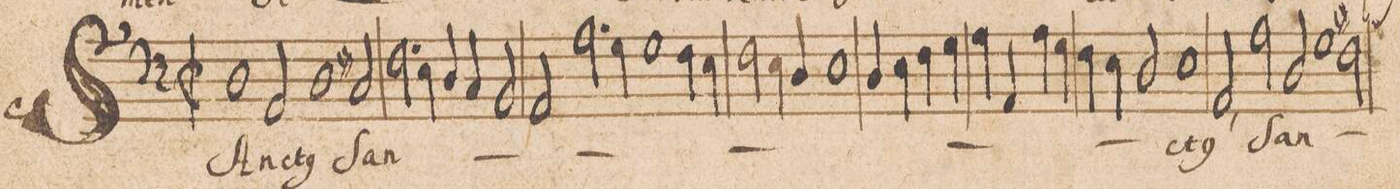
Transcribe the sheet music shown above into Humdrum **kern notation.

**kern	**text
*I"BASSVS.	*
*clefF4	*
*k[]	*
*met(C|)	*
*M2/1	*
1D	San-
2AA/	.
1D\	-ct(us)
=2-	=2-
2C#X/	San-
*2\right	*
2.F\	.
4E\	.
=3-	=3-
4D/	.
4Cny/	.
2BB/	.
2AA/	.
2.A\	.
=4-	=4-
4G\	.
1G	.
4F\	.
4E\	.
=5-	=5-
2F\	.
4E\	.
4D/	.
1E	.
=6-	=6-
4D/	.
4E\	.
4F\	.
4G\	.
4A\	.
4AA/	.
4A\	.
4G\	.
=7-	=7-
4F\	.
4E\	.
2D/	.
1E	.
=8-	=8-
2AA,/	-ct(us)
2A\	San-
2D/	.
1G\	.
=9-	=9-
2F#X\	.
*lig	*
*-	*-
